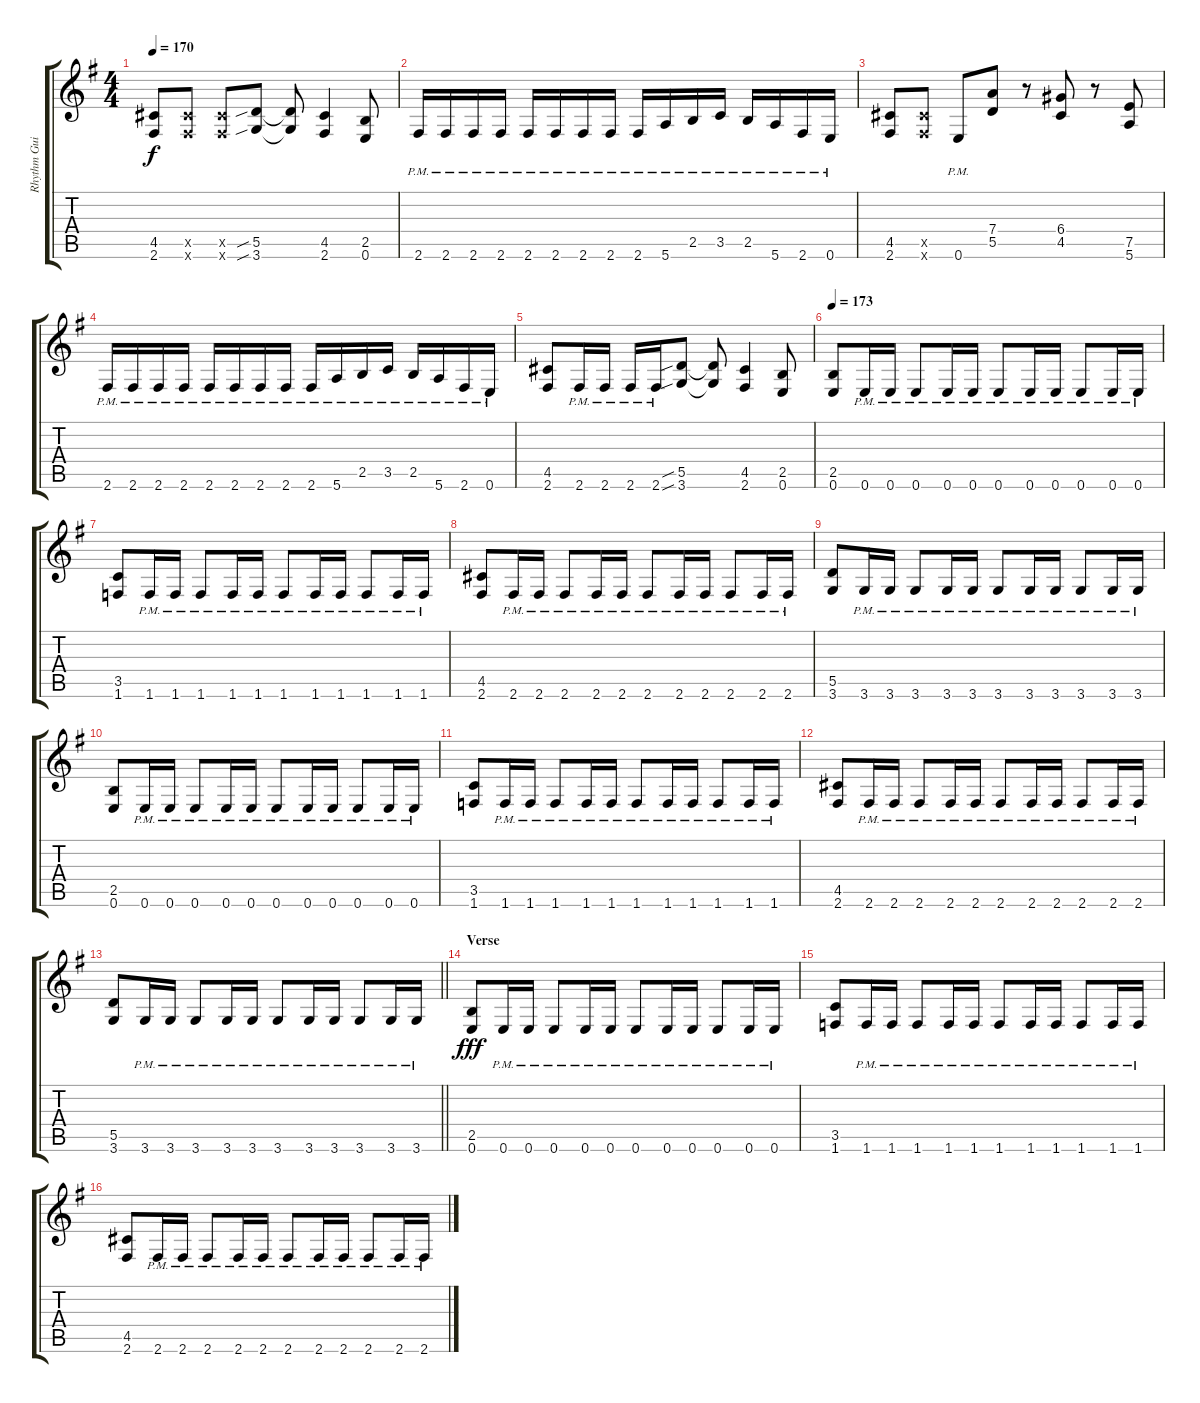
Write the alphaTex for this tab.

\track ("Rhythm Guitar" "Rhythm Gui") {instrument distortionguitar}
\staff {score tabs}
\tuning (E4 B3 G3 D3 A2 E2) {hide}
\ts (4 4)
\tempo 170
\clef g2
\ks g
(4.5 2.6).8{dy f} (4.5{x} 2.6{x}).8 (4.5{x} 2.6{x}).8 (5.5{sib} 3.6{sib}).8 (5.5{t} 3.6{t}).8 (4.5 2.6).4 (2.5 0.6).8 |
2.6{pm}.16 2.6{pm}.16 2.6{pm}.16 2.6{pm}.16 2.6{pm}.16 2.6{pm}.16 2.6{pm}.16 2.6{pm}.16 2.6{pm}.16 5.6{pm}.16 2.5{pm}.16 3.5{pm}.16 2.5{pm}.16 5.6{pm}.16 2.6{pm}.16 0.6{pm}.16 |
(4.5 2.6).8 (4.5{x} 2.6{x}).8 0.6{pm}.8 (7.4 5.5).8 r.8 (6.4 4.5).8 r.8 (7.5 5.6).8 |
2.6{pm}.16 2.6{pm}.16 2.6{pm}.16 2.6{pm}.16 2.6{pm}.16 2.6{pm}.16 2.6{pm}.16 2.6{pm}.16 2.6{pm}.16 5.6{pm}.16 2.5{pm}.16 3.5{pm}.16 2.5{pm}.16 5.6{pm}.16 2.6{pm}.16 0.6{pm}.16 |
(4.5 2.6).8 2.6{pm}.16 2.6{pm}.16 2.6{pm}.16 2.6{pm}.16 (5.5{sib} 3.6{sib}).8 (5.5{t} 3.6{t}).8 (4.5 2.6).4 (2.5 0.6).8 |
\tempo 173
(2.5 0.6).8 0.6{pm}.16 0.6{pm}.16 0.6{pm}.8 0.6{pm}.16 0.6{pm}.16 0.6{pm}.8 0.6{pm}.16 0.6{pm}.16 0.6{pm}.8 0.6{pm}.16 0.6{pm}.16 |
(3.5 1.6).8 1.6{pm}.16 1.6{pm}.16 1.6{pm}.8 1.6{pm}.16 1.6{pm}.16 1.6{pm}.8 1.6{pm}.16 1.6{pm}.16 1.6{pm}.8 1.6{pm}.16 1.6{pm}.16 |
(4.5 2.6).8 2.6{pm}.16 2.6{pm}.16 2.6{pm}.8 2.6{pm}.16 2.6{pm}.16 2.6{pm}.8 2.6{pm}.16 2.6{pm}.16 2.6{pm}.8 2.6{pm}.16 2.6{pm}.16 |
(5.5 3.6).8 3.6{pm}.16 3.6{pm}.16 3.6{pm}.8 3.6{pm}.16 3.6{pm}.16 3.6{pm}.8 3.6{pm}.16 3.6{pm}.16 3.6{pm}.8 3.6{pm}.16 3.6{pm}.16 |
(2.5 0.6).8 0.6{pm}.16 0.6{pm}.16 0.6{pm}.8 0.6{pm}.16 0.6{pm}.16 0.6{pm}.8 0.6{pm}.16 0.6{pm}.16 0.6{pm}.8 0.6{pm}.16 0.6{pm}.16 |
(3.5 1.6).8 1.6{pm}.16 1.6{pm}.16 1.6{pm}.8 1.6{pm}.16 1.6{pm}.16 1.6{pm}.8 1.6{pm}.16 1.6{pm}.16 1.6{pm}.8 1.6{pm}.16 1.6{pm}.16 |
(4.5 2.6).8 2.6{pm}.16 2.6{pm}.16 2.6{pm}.8 2.6{pm}.16 2.6{pm}.16 2.6{pm}.8 2.6{pm}.16 2.6{pm}.16 2.6{pm}.8 2.6{pm}.16 2.6{pm}.16 |
\barLineRight lightlight
(5.5 3.6).8 3.6{pm}.16 3.6{pm}.16 3.6{pm}.8 3.6{pm}.16 3.6{pm}.16 3.6{pm}.8 3.6{pm}.16 3.6{pm}.16 3.6{pm}.8 3.6{pm}.16 3.6{pm}.16 |
\section ("" "Verse")
(2.5 0.6).8{dy fff} 0.6{pm}.16 0.6{pm}.16 0.6{pm}.8 0.6{pm}.16 0.6{pm}.16 0.6{pm}.8 0.6{pm}.16 0.6{pm}.16 0.6{pm}.8 0.6{pm}.16 0.6{pm}.16 |
(3.5 1.6).8 1.6{pm}.16 1.6{pm}.16 1.6{pm}.8 1.6{pm}.16 1.6{pm}.16 1.6{pm}.8 1.6{pm}.16 1.6{pm}.16 1.6{pm}.8 1.6{pm}.16 1.6{pm}.16 |
(4.5 2.6).8 2.6{pm}.16 2.6{pm}.16 2.6{pm}.8 2.6{pm}.16 2.6{pm}.16 2.6{pm}.8 2.6{pm}.16 2.6{pm}.16 2.6{pm}.8 2.6{pm}.16 2.6{pm}.16
